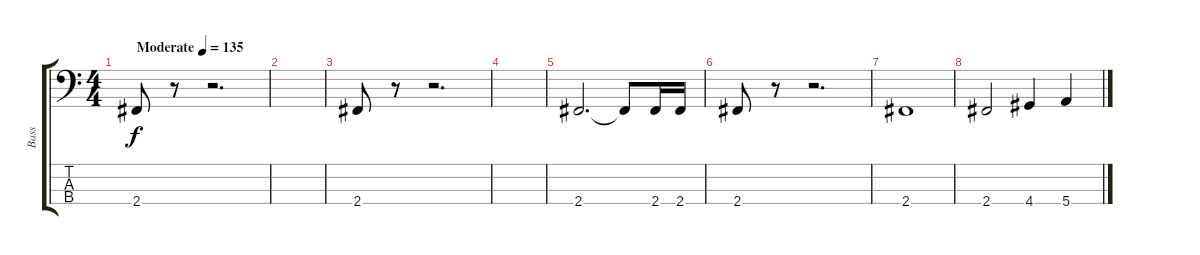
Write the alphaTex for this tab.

\track ("Bass" "Bass") {instrument electricbassfinger}
\staff {score tabs}
\tuning (G2 D2 A1 E1) {hide}
\ts (4 4)
\tempo (135 "Moderate")
\clef f4
\ks c
2.4.8{dy f instrument electricbassfinger} r.8 r.2{d} |
|
2.4.8 r.8 r.2{d} |
|
2.4.2{d} 2.4{t}.8 2.4.16 2.4.16 |
2.4.8 r.8 r.2{d} |
2.4.1 |
2.4.2 4.4.4 5.4.4
